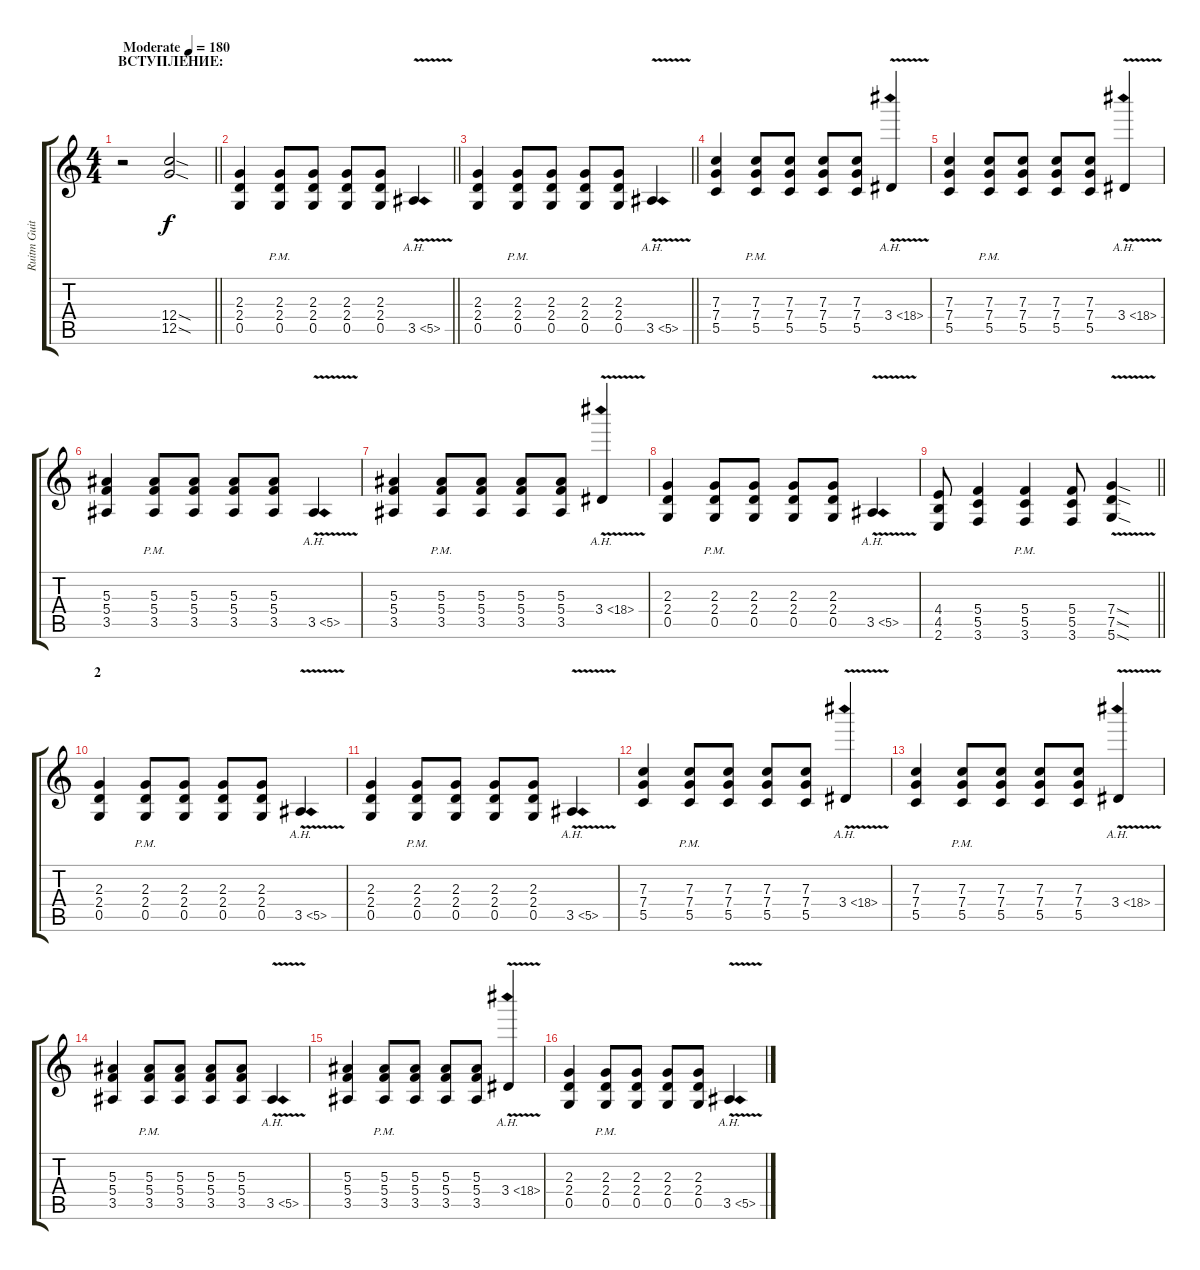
\track ("Ruitm Guitar" "Ruitm Guit") {instrument distortionguitar}
\staff {score tabs}
\tuning (D4 A3 F3 C3 G2 D2) {hide}
\ts (4 4)
\section ("" "ВСТУПЛЕНИЕ:")
\tempo (180 "Moderate")
\clef g2
\barLineRight lightlight
\ks c
r.2{dy f instrument distortionguitar} (12.4{sod} 12.5{sod}).2 |
\barLineRight lightlight
(2.3 2.4 0.5).4 (2.3{pm} 2.4{pm} 0.5{pm}).8 (2.3 2.4 0.5).8 (2.3 2.4 0.5).8 (2.3 2.4 0.5).8 3.5{ah 2 v}.4 |
\barLineRight lightlight
(2.3 2.4 0.5).4 (2.3{pm} 2.4{pm} 0.5{pm}).8 (2.3 2.4 0.5).8 (2.3 2.4 0.5).8 (2.3 2.4 0.5).8 3.5{ah 2 v}.4 |
(7.3 7.4 5.5).4 (7.3{pm} 7.4{pm} 5.5{pm}).8 (7.3 7.4 5.5).8 (7.3 7.4 5.5).8 (7.3 7.4 5.5).8 3.4{ah 15 v}.4 |
(7.3 7.4 5.5).4 (7.3{pm} 7.4{pm} 5.5{pm}).8 (7.3 7.4 5.5).8 (7.3 7.4 5.5).8 (7.3 7.4 5.5).8 3.4{ah 15 v}.4 |
(5.3 5.4 3.5).4 (5.3{pm} 5.4{pm} 3.5{pm}).8 (5.3 5.4 3.5).8 (5.3 5.4 3.5).8 (5.3 5.4 3.5).8 3.5{ah 2 v}.4 |
(5.3 5.4 3.5).4 (5.3{pm} 5.4{pm} 3.5{pm}).8 (5.3 5.4 3.5).8 (5.3 5.4 3.5).8 (5.3 5.4 3.5).8 3.4{ah 15 v}.4 |
(2.3 2.4 0.5).4 (2.3{pm} 2.4{pm} 0.5{pm}).8 (2.3 2.4 0.5).8 (2.3 2.4 0.5).8 (2.3 2.4 0.5).8 3.5{ah 2 v}.4 |
\barLineRight lightlight
(4.4 4.5 2.6).8 (5.4 5.5 3.6).4 (5.4{pm} 5.5{pm} 3.6{pm}).4 (5.4 5.5 3.6).8 (7.4{v sod} 7.5{v sod} 5.6{v sod}).4 |
\section ("" "2")
(2.3 2.4 0.5).4 (2.3{pm} 2.4{pm} 0.5{pm}).8 (2.3 2.4 0.5).8 (2.3 2.4 0.5).8 (2.3 2.4 0.5).8 3.5{ah 2 v}.4 |
(2.3 2.4 0.5).4 (2.3{pm} 2.4{pm} 0.5{pm}).8 (2.3 2.4 0.5).8 (2.3 2.4 0.5).8 (2.3 2.4 0.5).8 3.5{ah 2 v}.4 |
(7.3 7.4 5.5).4 (7.3{pm} 7.4{pm} 5.5{pm}).8 (7.3 7.4 5.5).8 (7.3 7.4 5.5).8 (7.3 7.4 5.5).8 3.4{ah 15 v}.4 |
(7.3 7.4 5.5).4 (7.3{pm} 7.4{pm} 5.5{pm}).8 (7.3 7.4 5.5).8 (7.3 7.4 5.5).8 (7.3 7.4 5.5).8 3.4{ah 15 v}.4 |
(5.3 5.4 3.5).4 (5.3{pm} 5.4{pm} 3.5{pm}).8 (5.3 5.4 3.5).8 (5.3 5.4 3.5).8 (5.3 5.4 3.5).8 3.5{ah 2 v}.4 |
(5.3 5.4 3.5).4 (5.3{pm} 5.4{pm} 3.5{pm}).8 (5.3 5.4 3.5).8 (5.3 5.4 3.5).8 (5.3 5.4 3.5).8 3.4{ah 15 v}.4 |
(2.3 2.4 0.5).4 (2.3{pm} 2.4{pm} 0.5{pm}).8 (2.3 2.4 0.5).8 (2.3 2.4 0.5).8 (2.3 2.4 0.5).8 3.5{ah 2 v}.4
